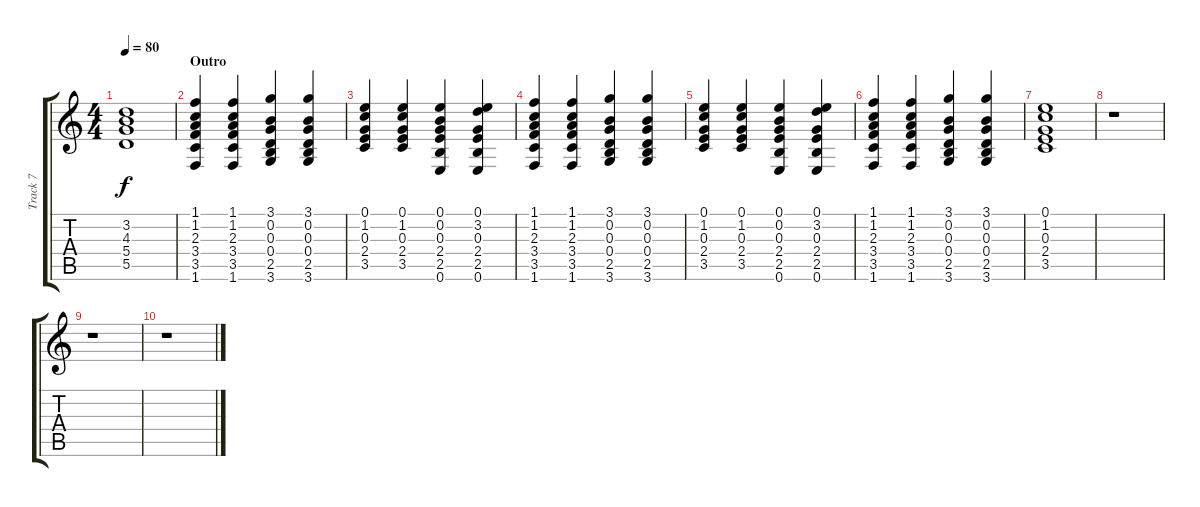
\track ("Track 7" "Track 7") {instrument acousticguitarsteel}
\staff {score tabs}
\tuning (E4 B3 G3 D3 A2 E2) {hide}
\ts (4 4)
\tempo 80
\clef g2
\ks c
(3.2 4.3 5.4 5.5).1{dy f} |
\section ("" "Outro")
(1.1 1.2 2.3 3.4 3.5 1.6).4 (1.1 1.2 2.3 3.4 3.5 1.6).4 (3.1 0.2 0.3 0.4 2.5 3.6).4 (3.1 0.2 0.3 0.4 2.5 3.6).4 |
(0.1 1.2 0.3 2.4 3.5).4 (0.1 1.2 0.3 2.4 3.5).4 (0.1 0.2 0.3 2.4 2.5 0.6).4 (0.1 3.2 0.3 2.4 2.5 0.6).4 |
(1.1 1.2 2.3 3.4 3.5 1.6).4 (1.1 1.2 2.3 3.4 3.5 1.6).4 (3.1 0.2 0.3 0.4 2.5 3.6).4 (3.1 0.2 0.3 0.4 2.5 3.6).4 |
(0.1 1.2 0.3 2.4 3.5).4 (0.1 1.2 0.3 2.4 3.5).4 (0.1 0.2 0.3 2.4 2.5 0.6).4 (0.1 3.2 0.3 2.4 2.5 0.6).4 |
(1.1 1.2 2.3 3.4 3.5 1.6).4 (1.1 1.2 2.3 3.4 3.5 1.6).4 (3.1 0.2 0.3 0.4 2.5 3.6).4 (3.1 0.2 0.3 0.4 2.5 3.6).4 |
(0.1 1.2 0.3 2.4 3.5).1 |
r.1 |
r.1 |
r.1
